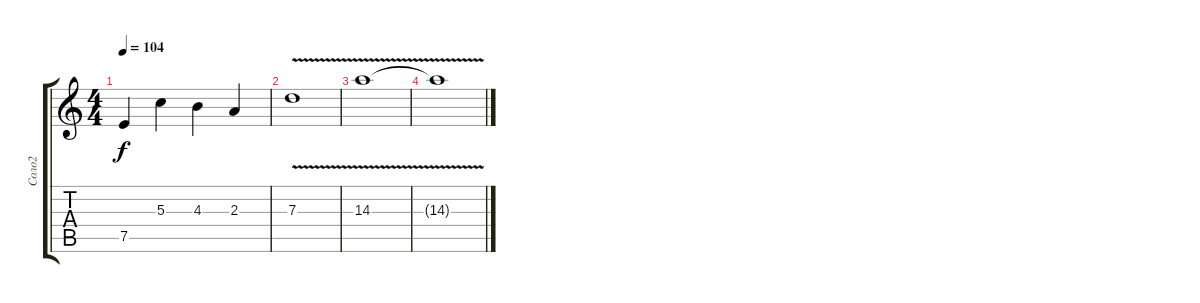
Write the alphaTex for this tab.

\track ("Соло2" "Соло2") {instrument distortionguitar}
\staff {score tabs}
\tuning (E4 B3 G3 D3 A2 D2) {hide}
\ts (4 4)
\tempo 104
\clef g2
\ks c
7.5.4{dy f} 5.3.4 4.3.4 2.3.4 |
7.3{v}.1 |
14.3{v}.1 |
14.3{t}.1
